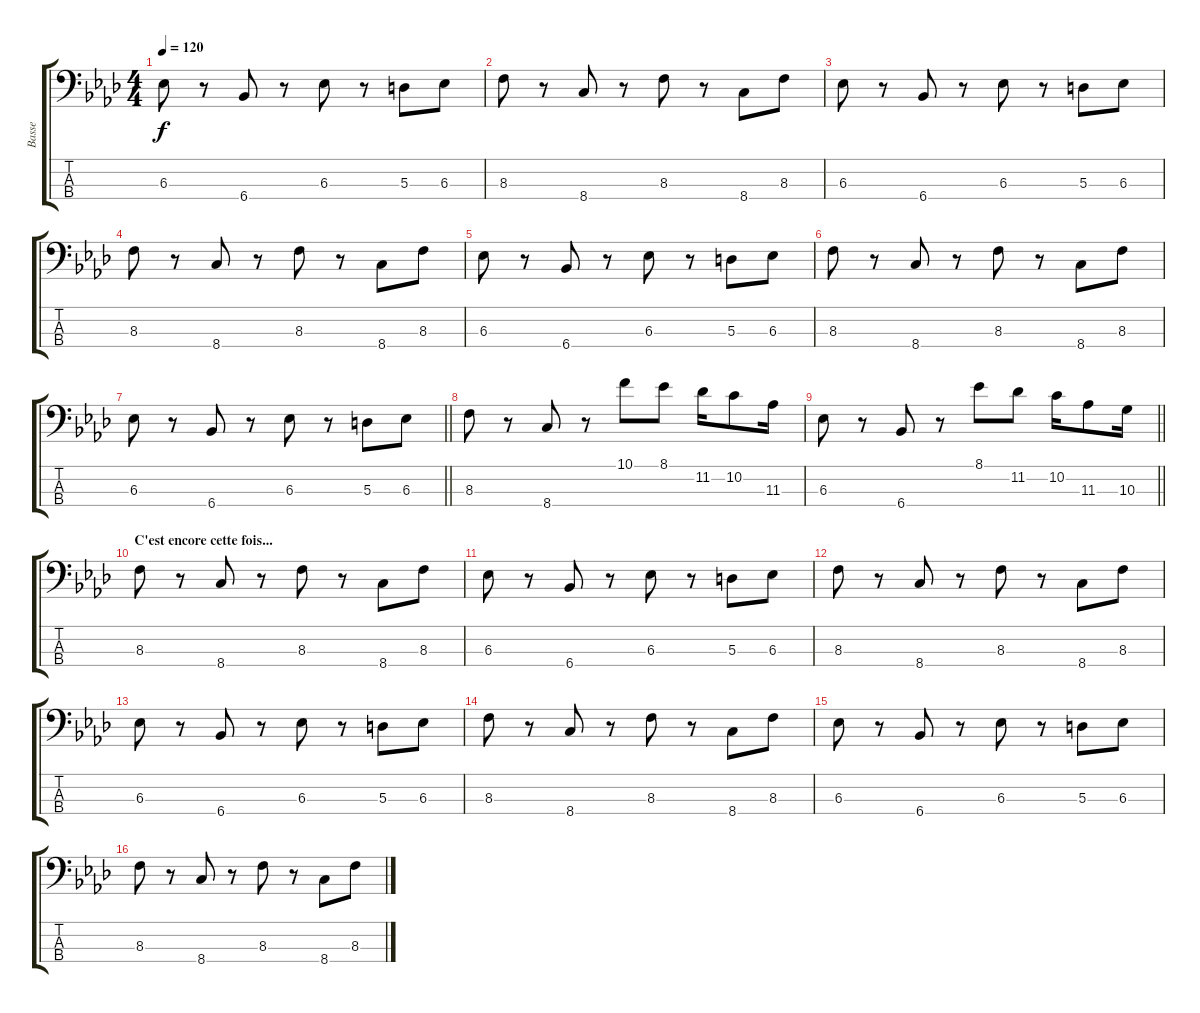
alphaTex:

\track ("Basse" "Basse") {instrument electricbasspick}
\staff {score tabs}
\tuning (G2 D2 A1 E1) {hide}
\ts (4 4)
\tempo 120
\clef f4
\ks fminor
6.3.8{dy f} r.8 6.4.8 r.8 6.3.8 r.8 5.3.8 6.3.8 |
8.3.8 r.8 8.4.8 r.8 8.3.8 r.8 8.4.8 8.3.8 |
6.3.8 r.8 6.4.8 r.8 6.3.8 r.8 5.3.8 6.3.8 |
8.3.8 r.8 8.4.8 r.8 8.3.8 r.8 8.4.8 8.3.8 |
6.3.8 r.8 6.4.8 r.8 6.3.8 r.8 5.3.8 6.3.8 |
8.3.8 r.8 8.4.8 r.8 8.3.8 r.8 8.4.8 8.3.8 |
\barLineRight lightlight
6.3.8 r.8 6.4.8 r.8 6.3.8 r.8 5.3.8 6.3.8 |
8.3.8 r.8 8.4.8 r.8 10.1.8 8.1.8 11.2.16 10.2.8 11.3.16 |
\barLineRight lightlight
6.3.8 r.8 6.4.8 r.8 8.1.8 11.2.8 10.2.16 11.3.8 10.3.16 |
\section ("" "C'est encore cette fois...")
8.3.8 r.8 8.4.8 r.8 8.3.8 r.8 8.4.8 8.3.8 |
6.3.8 r.8 6.4.8 r.8 6.3.8 r.8 5.3.8 6.3.8 |
8.3.8 r.8 8.4.8 r.8 8.3.8 r.8 8.4.8 8.3.8 |
6.3.8 r.8 6.4.8 r.8 6.3.8 r.8 5.3.8 6.3.8 |
8.3.8 r.8 8.4.8 r.8 8.3.8 r.8 8.4.8 8.3.8 |
6.3.8 r.8 6.4.8 r.8 6.3.8 r.8 5.3.8 6.3.8 |
8.3.8 r.8 8.4.8 r.8 8.3.8 r.8 8.4.8 8.3.8
